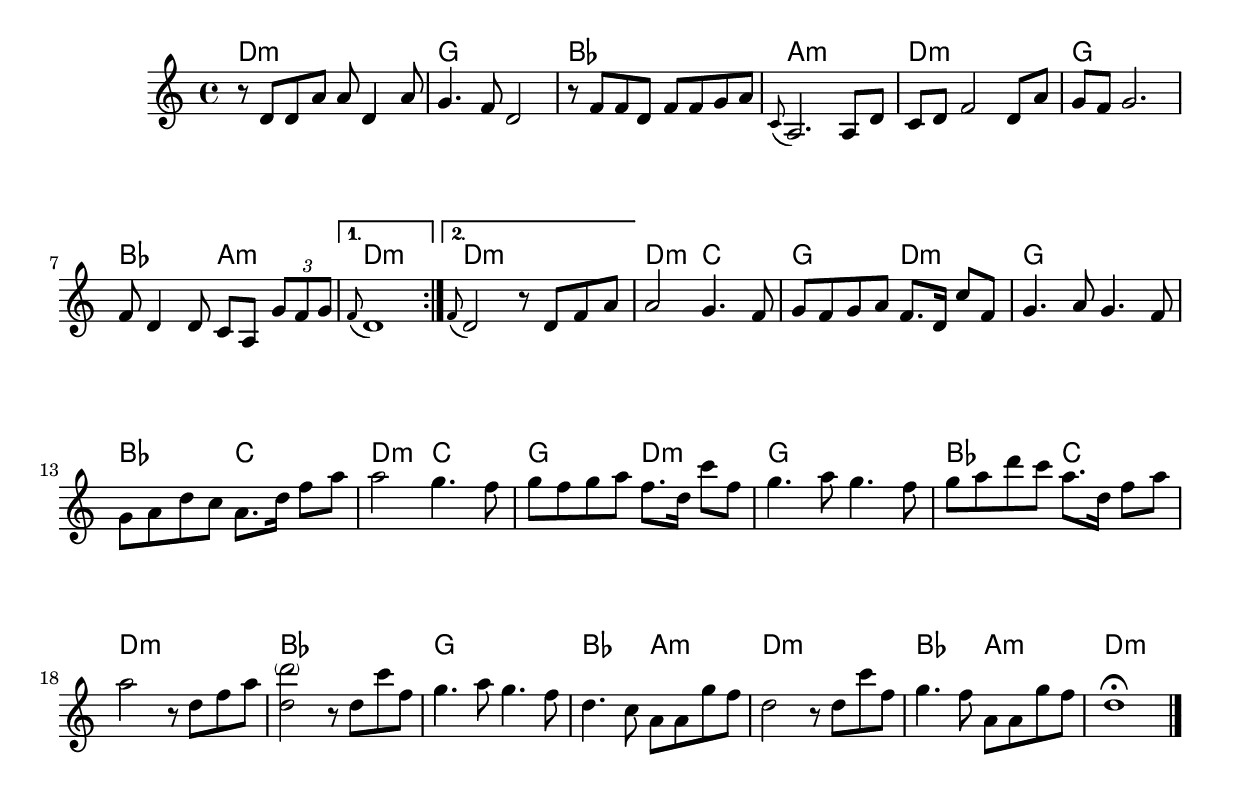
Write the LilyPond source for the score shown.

\header {
  title = ""
  instrument = ""
}
\paper {
  system-system-spacing #'basic-distance = #20
}

heXuanLayout = 
  \new ChordNames \chordmode {
    d1:m g, bes, a,:m d:m g, bes,2 a,:m 
    d1:m d:m d2:m c g, d:m g,1 bes,2 c 
    d'2:m c g, d:m g,1 bes,2 c d1:m bes g bes,2 a,:m d1:m bes,2 a,:m d1:m}
heXuanMidi = 
  \new ChordNames \with { midiInstrument = "string ensemble 1" } \chordmode {
    \repeat volta 2 {d,1:m g, bes, a,:m d:m g, bes,2 a,:m }
    \alternative {{d,1:m} {d,:m}} d,2:m c, g, d:m g,1 bes,2 c 
    d2:m c g d:m g1 bes2 c' d'1:m bes, g bes,2 a,:m d1:m bes,2 a,:m d1:m}

yuePu =   
  \new Staff \with { midiInstrument = "acoustic guitar (nylon)" }
  \new Voice \relative c' { \key d \dorian 
    \repeat volta 2 {r8 d d a'  a d,4 a'8 | g4. f8 d2 | r8 f f d f f g a | 
    \grace c,8 (a2.) a8 d| c d f2 d8 a' | g f g2. | f8 d4 d8 c a \tuplet 3/2 {g'8 f g} | }
    \alternative {{ \grace f (d1) } {\grace f8 (d2) r8 d f a} }
    a2 g4. f8 | g f g a f8. d16 c'8 f, | g4. a8 g4. f8 | g a d c a8. d16 f8 a |
    a2 g4. f8 | g f g a f8. d16 c'8 f, | g4. a8 g4. f8 | g a d c a8. d,16 f8 a |
    a2 r8 d, f a | <d, \parenthesize d'>2 r8 d c' f, | | g4. a8 g4. f8 | d4. c8 a a g' f | 
    d2 r8 d c' f, | g4. f8 a, a g' f | d1\fermata \bar "|."
  }

\score {
  << \heXuanLayout \yuePu>>
  \layout { }
}

\score {
  \unfoldRepeats << \heXuanMidi \yuePu>>
  \midi { }
}